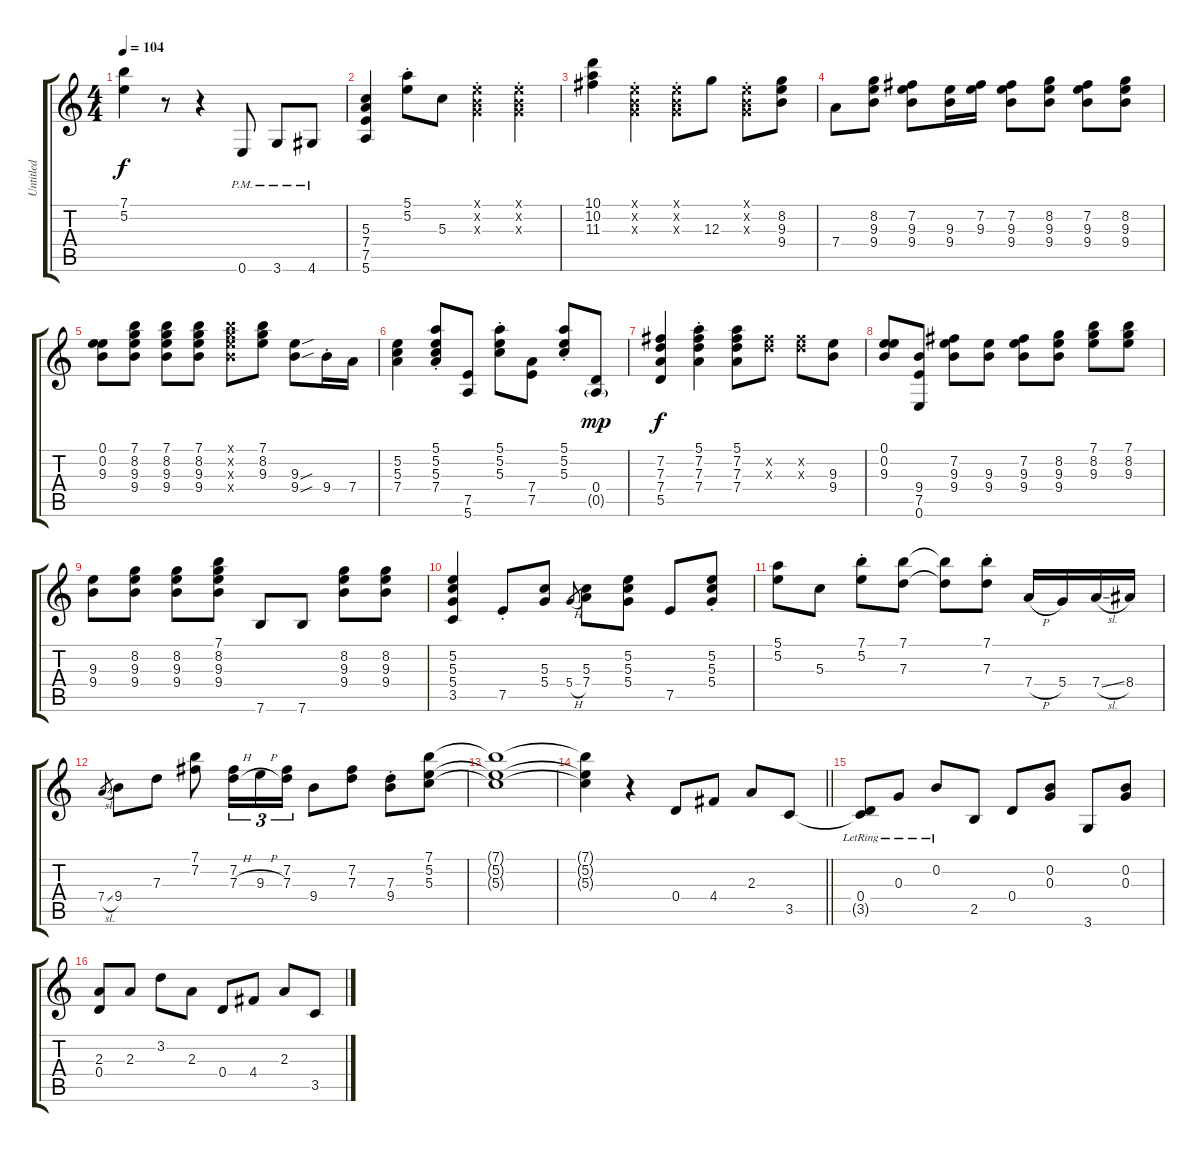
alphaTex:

\track ("Untitled" "Untitled") {instrument overdrivenguitar}
\staff {score tabs}
\tuning (E4 B3 G3 D3 A2 E2) {hide}
\ts (4 4)
\tempo 104
\clef g2
\ks c
(7.1{t} 5.2{t}).4{dy f} r.8 r.4 0.6{pm}.8 3.6{pm}.8 4.6{pm}.8 |
(5.3 7.4 7.5 5.6).4 (5.1{st} 5.2{st}).8 5.3.8 (0.1{st x} 0.2{st x} 0.3{st x}).4 (0.1{st x} 0.2{st x} 0.3{st x}).4 |
(10.1 10.2 11.3).4 (0.1{st x} 0.2{st x} 0.3{st x}).4 (0.1{st x} 0.2{st x} 0.3{st x}).8 12.3.8 (0.1{st x} 0.2{st x} 0.3{st x}).8 (8.2 9.3 9.4).8 |
7.4.8 (8.2 9.3 9.4).8 (7.2 9.3 9.4).8 (9.3 9.4).16 (7.2 9.3).16 (7.2 9.3 9.4).8 (8.2 9.3 9.4).8 (7.2 9.3 9.4).8 (8.2 9.3 9.4).8 |
(0.1 0.2 9.3).8 (7.1 8.2 9.3 9.4).8 (7.1 8.2 9.3 9.4).8 (7.1 8.2 9.3 9.4).8 (7.1{x} 8.2{x} 9.3{x} 9.4{x}).8 (7.1 8.2 9.3).8 (9.3{sou} 9.4{sou}).8 9.4{st}.16 7.4.16 |
(5.2 5.3 7.4).4 (5.1{st} 5.2{st} 5.3{st} 7.4{st}).8 (7.5 5.6).8 (5.1{st} 5.2{st} 5.3{st}).8 (7.4 7.5).8 (5.1{st} 5.2{st} 5.3{st}).8 (0.4 0.5{g}).8{dy mp} |
(7.2 7.3 7.4 5.5).4{dy f} (5.1{st} 7.2{st} 7.3{st} 7.4{st}).4 (5.1 7.2 7.3 7.4).8 (7.2{x} 7.3{x}).8 (7.2{x} 7.3{x}).8 (9.3 9.4).8 |
(0.1 0.2 9.3).8 (9.4 7.5 0.6).8 (7.2 9.3 9.4).8 (9.3 9.4).8 (7.2 9.3 9.4).8 (8.2 9.3 9.4).8 (7.1 8.2 9.3).8 (7.1 8.2 9.3).8 |
(9.3 9.4).8 (8.2 9.3 9.4).8 (8.2 9.3 9.4).8 (7.1 8.2 9.3 9.4).8 7.6.8 7.6.8 (8.2 9.3 9.4).8 (8.2 9.3 9.4).8 |
(5.2 5.3 5.4 3.5).4 7.5{st}.8 (5.3 5.4).8 5.4{h}.8{gr} (5.3 7.4).8 (5.2 5.3 5.4).8 7.5.8 (5.2{st} 5.3{st} 5.4{st}).8 |
(5.1 5.2).8 5.3.8 (7.1{st} 5.2{st}).8 (7.1 7.3).8 (7.1{t} 7.3{t}).8 (7.1{st} 7.3{st}).8 7.4{h}.16 5.4.16 7.4{sl}.16 8.4.16 |
7.4{sl}.8{gr} 9.4.8 7.3.8 (7.1 7.2).8 (7.2 7.3{h}).16{tu (3 2)} 9.3{h}.16{tu (3 2)} (7.2 7.3).16{tu (3 2)} 9.4.8 (7.2 7.3).8 (7.3{st} 9.4{st}).8 (7.1 5.2 5.3).8 |
(7.1{t} 5.2{t} 5.3{t}).1 |
\barLineRight lightlight
(7.1{t} 5.2{t} 5.3{t}).4 r.4 0.4.8 4.4.8 2.3.8 3.5.8 |
(0.4{lr} 3.5{t}).8 0.3{lr}.8 0.2{lr}.8 2.5.8 0.4.8 (0.2 0.3).8 3.6.8 (0.2 0.3).8 |
(2.3 0.4).8 2.3.8 3.2.8 2.3.8 0.4.8 4.4.8 2.3.8 3.5.8
